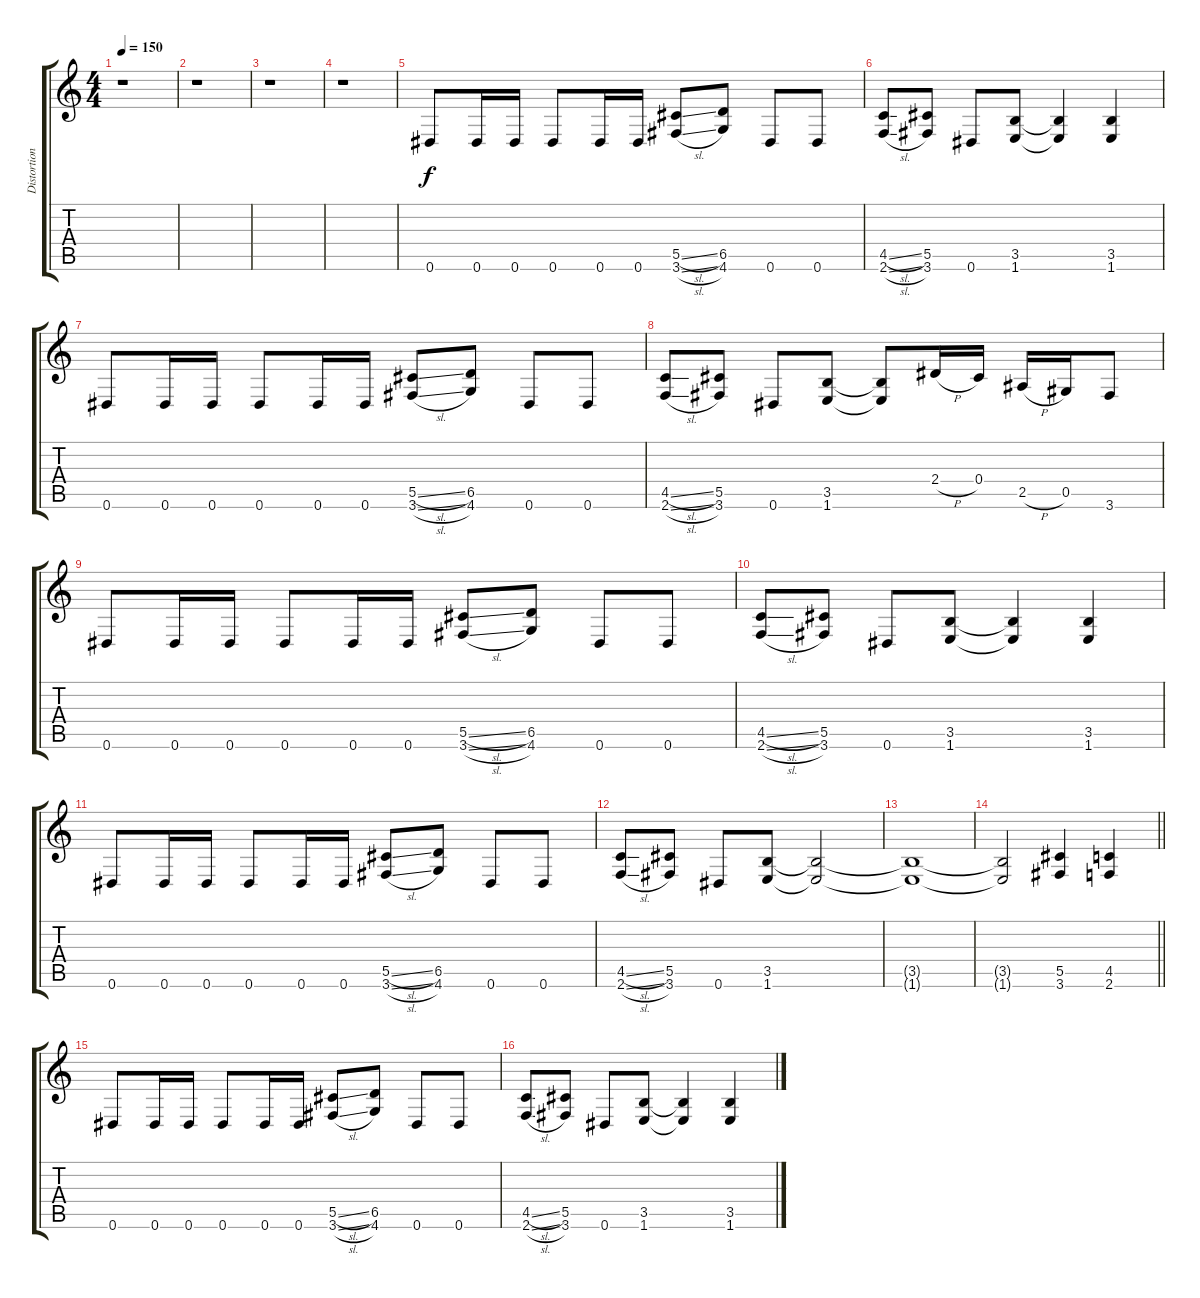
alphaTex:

\track ("Distortion" "Distortion") {instrument distortionguitar}
\staff {score tabs}
\tuning (Eb4 Bb3 Gb3 Db3 Ab2 Eb2) {hide}
\ts (4 4)
\tempo 150
\clef g2
\ks c
r.1{dy f instrument distortionguitar} |
r.1 |
r.1 |
r.1 |
0.6.8 0.6.16 0.6.16 0.6.8 0.6.16 0.6.16 (5.5{sl} 3.6{sl}).8 (6.5 4.6).8 0.6.8 0.6.8 |
(4.5{sl} 2.6{sl}).8 (5.5 3.6).8 0.6.8 (3.5 1.6).8 (3.5{t} 1.6{t}).4 (3.5 1.6).4 |
0.6.8 0.6.16 0.6.16 0.6.8 0.6.16 0.6.16 (5.5{sl} 3.6{sl}).8 (6.5 4.6).8 0.6.8 0.6.8 |
(4.5{sl} 2.6{sl}).8 (5.5 3.6).8 0.6.8 (3.5 1.6).8 (3.5{t} 1.6{t}).8 2.4{h}.16 0.4.16 2.5{h}.16 0.5.16 3.6.8 |
0.6.8 0.6.16 0.6.16 0.6.8 0.6.16 0.6.16 (5.5{sl} 3.6{sl}).8 (6.5 4.6).8 0.6.8 0.6.8 |
(4.5{sl} 2.6{sl}).8 (5.5 3.6).8 0.6.8 (3.5 1.6).8 (3.5{t} 1.6{t}).4 (3.5 1.6).4 |
0.6.8 0.6.16 0.6.16 0.6.8 0.6.16 0.6.16 (5.5{sl} 3.6{sl}).8 (6.5 4.6).8 0.6.8 0.6.8 |
(4.5{sl} 2.6{sl}).8 (5.5 3.6).8 0.6.8 (3.5 1.6).8 (3.5{t} 1.6{t}).2 |
(3.5{t} 1.6{t}).1 |
\barLineRight lightlight
(3.5{t} 1.6{t}).2 (5.5 3.6).4 (4.5 2.6).4 |
\section ("" " ")
0.6.8 0.6.16 0.6.16 0.6.8 0.6.16 0.6.16 (5.5{sl} 3.6{sl}).8 (6.5 4.6).8 0.6.8 0.6.8 |
(4.5{sl} 2.6{sl}).8 (5.5 3.6).8 0.6.8 (3.5 1.6).8 (3.5{t} 1.6{t}).4 (3.5 1.6).4
